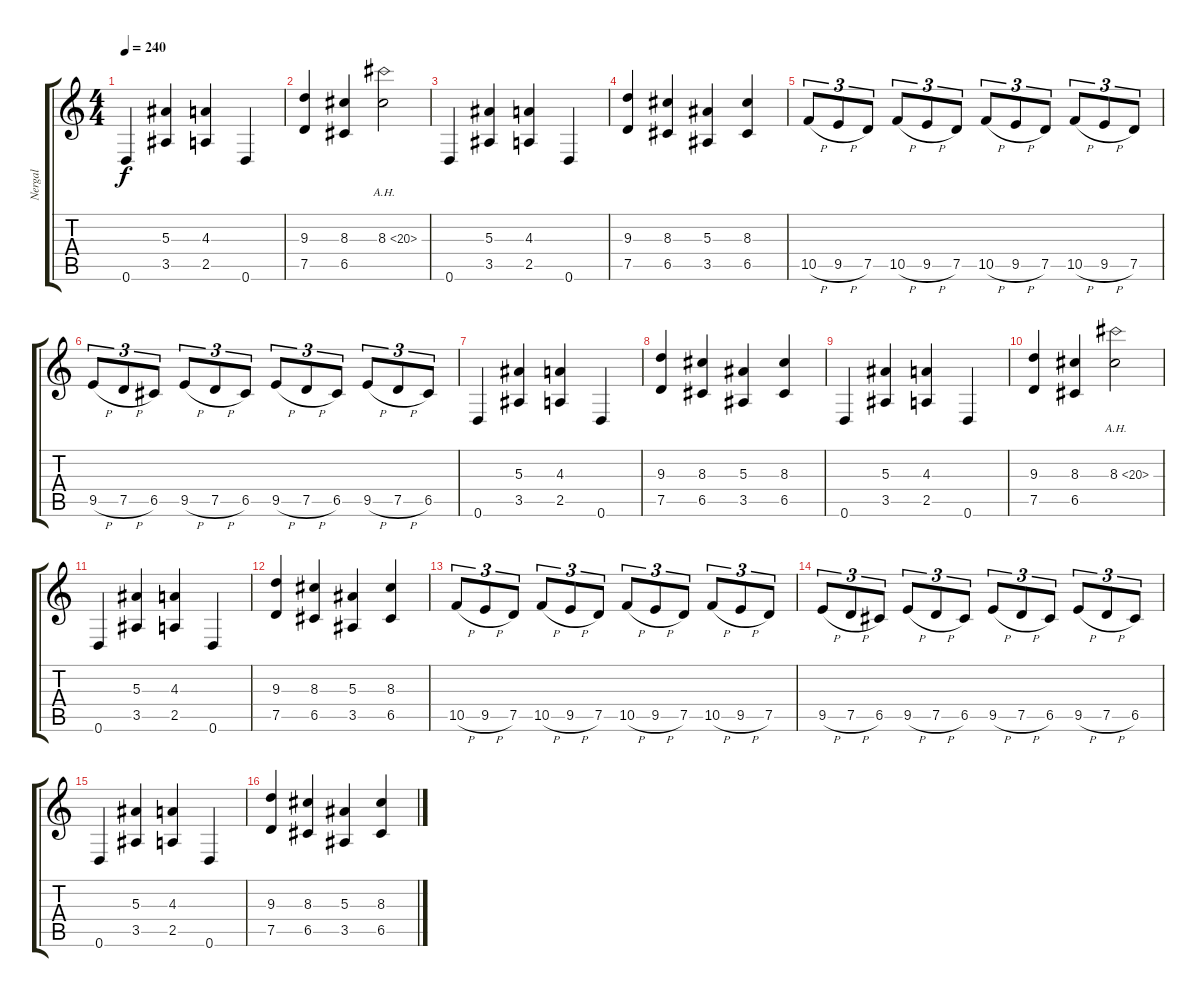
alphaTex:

\track ("Nergal" "Nergal") {instrument distortionguitar}
\staff {score tabs}
\tuning (D4 A3 F3 C3 G2 D2) {hide}
\ts (4 4)
\tempo 240
\clef g2
\ks c
0.6.4{dy f} (5.3 3.5).4 (4.3 2.5).4 0.6.4 |
(9.3 7.5).4 (8.3 6.5).4 8.3{ah 12}.2 |
0.6.4 (5.3 3.5).4 (4.3 2.5).4 0.6.4 |
(9.3 7.5).4 (8.3 6.5).4 (5.3 3.5).4 (8.3 6.5).4 |
10.5{h}.8{tu (3 2)} 9.5{h}.8{tu (3 2)} 7.5.8{tu (3 2)} 10.5{h}.8{tu (3 2)} 9.5{h}.8{tu (3 2)} 7.5.8{tu (3 2)} 10.5{h}.8{tu (3 2)} 9.5{h}.8{tu (3 2)} 7.5.8{tu (3 2)} 10.5{h}.8{tu (3 2)} 9.5{h}.8{tu (3 2)} 7.5.8{tu (3 2)} |
9.5{h}.8{tu (3 2)} 7.5{h}.8{tu (3 2)} 6.5.8{tu (3 2)} 9.5{h}.8{tu (3 2)} 7.5{h}.8{tu (3 2)} 6.5.8{tu (3 2)} 9.5{h}.8{tu (3 2)} 7.5{h}.8{tu (3 2)} 6.5.8{tu (3 2)} 9.5{h}.8{tu (3 2)} 7.5{h}.8{tu (3 2)} 6.5.8{tu (3 2)} |
0.6.4 (5.3 3.5).4 (4.3 2.5).4 0.6.4 |
(9.3 7.5).4 (8.3 6.5).4 (5.3 3.5).4 (8.3 6.5).4 |
0.6.4 (5.3 3.5).4 (4.3 2.5).4 0.6.4 |
(9.3 7.5).4 (8.3 6.5).4 8.3{ah 12}.2 |
0.6.4 (5.3 3.5).4 (4.3 2.5).4 0.6.4 |
(9.3 7.5).4 (8.3 6.5).4 (5.3 3.5).4 (8.3 6.5).4 |
10.5{h}.8{tu (3 2)} 9.5{h}.8{tu (3 2)} 7.5.8{tu (3 2)} 10.5{h}.8{tu (3 2)} 9.5{h}.8{tu (3 2)} 7.5.8{tu (3 2)} 10.5{h}.8{tu (3 2)} 9.5{h}.8{tu (3 2)} 7.5.8{tu (3 2)} 10.5{h}.8{tu (3 2)} 9.5{h}.8{tu (3 2)} 7.5.8{tu (3 2)} |
9.5{h}.8{tu (3 2)} 7.5{h}.8{tu (3 2)} 6.5.8{tu (3 2)} 9.5{h}.8{tu (3 2)} 7.5{h}.8{tu (3 2)} 6.5.8{tu (3 2)} 9.5{h}.8{tu (3 2)} 7.5{h}.8{tu (3 2)} 6.5.8{tu (3 2)} 9.5{h}.8{tu (3 2)} 7.5{h}.8{tu (3 2)} 6.5.8{tu (3 2)} |
0.6.4 (5.3 3.5).4 (4.3 2.5).4 0.6.4 |
(9.3 7.5).4 (8.3 6.5).4 (5.3 3.5).4 (8.3 6.5).4
